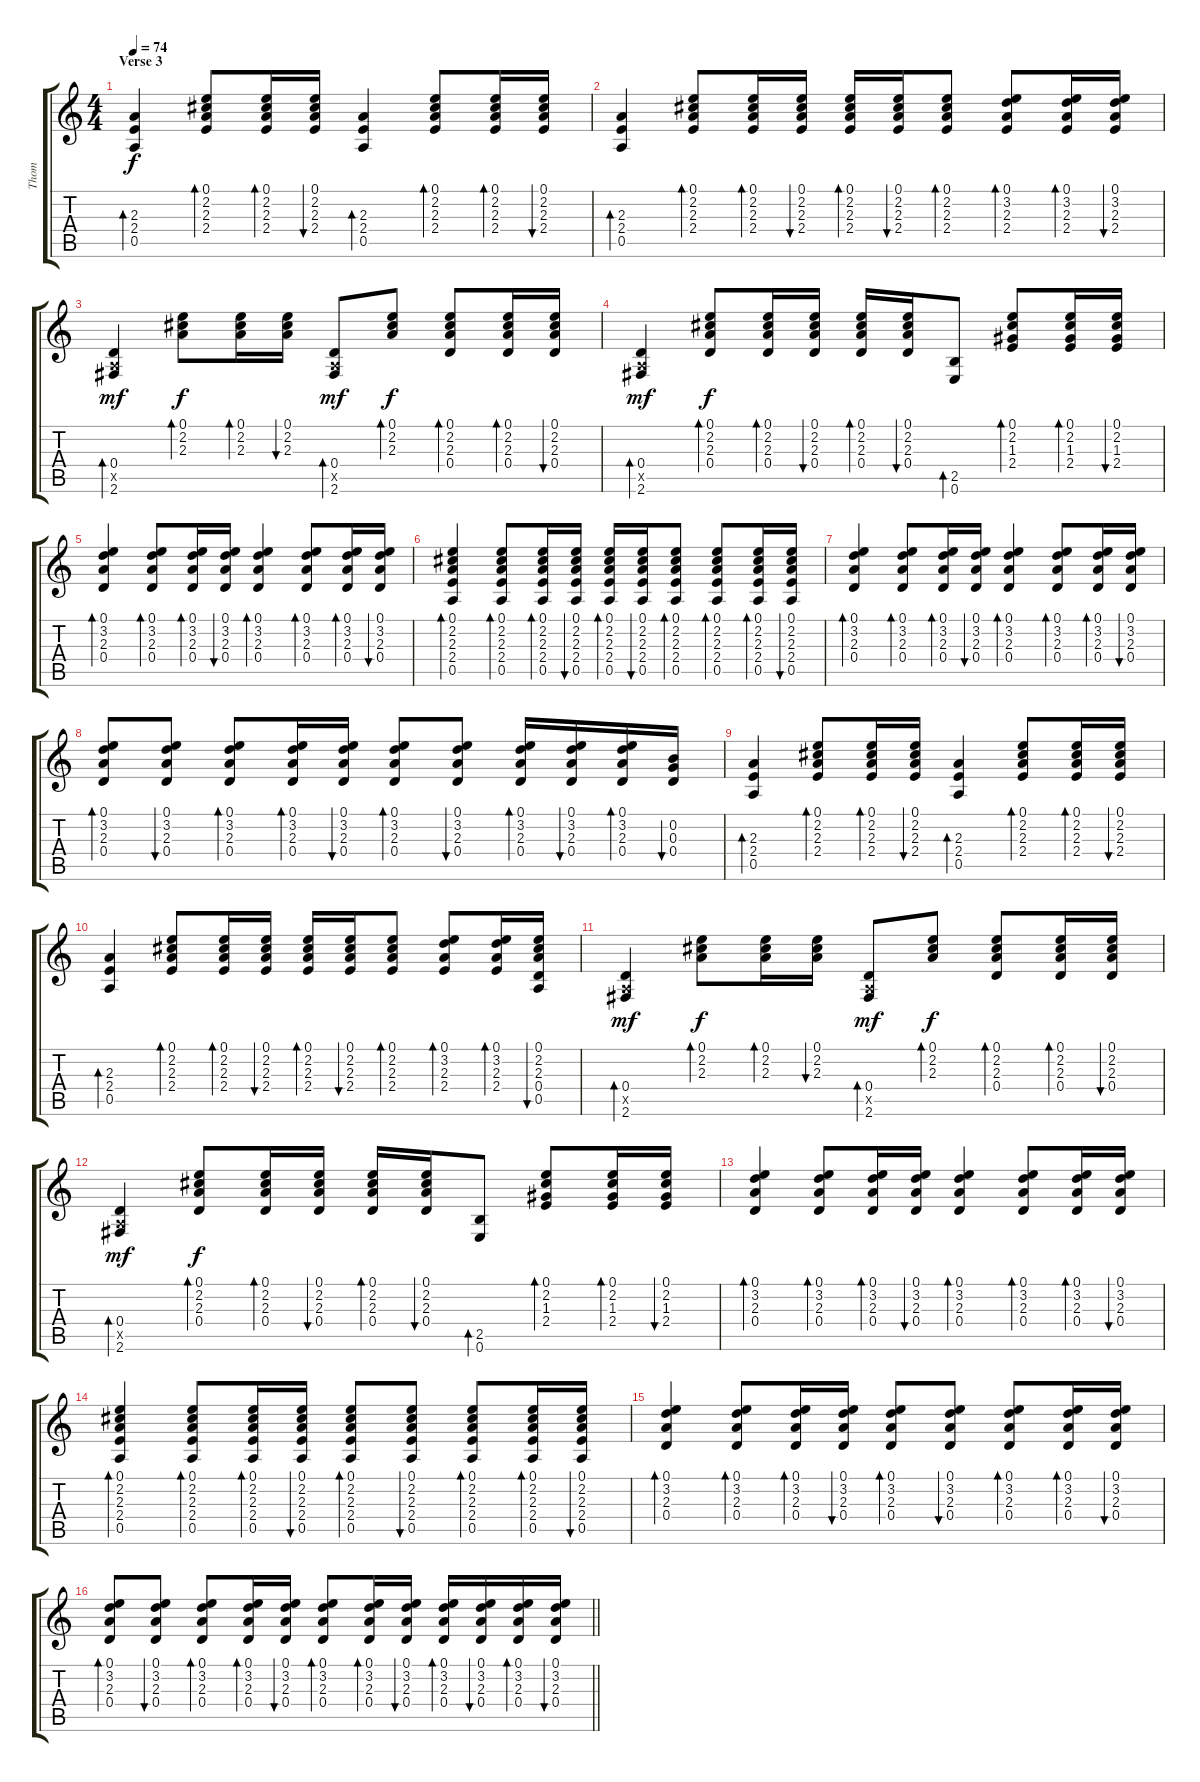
\track ("Thom" "Thom") {instrument acousticguitarsteel}
\staff {score tabs}
\tuning (E4 B3 G3 D3 A2 E2) {hide}
\ts (4 4)
\section ("" "Verse 3")
\tempo 74
\clef g2
\ks c
(2.3 2.4 0.5).4{bd 30 dy f} (0.1 2.2 2.3 2.4).8{bd 30} (0.1 2.2 2.3 2.4).16{bd 30} (0.1 2.2 2.3 2.4).16{bu 30} (2.3 2.4 0.5).4{bd 30} (0.1 2.2 2.3 2.4).8{bd 30} (0.1 2.2 2.3 2.4).16{bd 30} (0.1 2.2 2.3 2.4).16{bu 30} |
(2.3 2.4 0.5).4{bd 30} (0.1 2.2 2.3 2.4).8{bd 30} (0.1 2.2 2.3 2.4).16{bd 30} (0.1 2.2 2.3 2.4).16{bu 30} (0.1 2.2 2.3 2.4).16{bd 30} (0.1 2.2 2.3 2.4).16{bu 30} (0.1 2.2 2.3 2.4).8{bd 30} (0.1 3.2 2.3 2.4).8{bd 30} (0.1 3.2 2.3 2.4).16{bd 30} (0.1 3.2 2.3 2.4).16{bu 30} |
(0.4 0.5{x} 2.6).4{bd 30 dy mf} (0.1 2.2 2.3).8{bd 30 dy f} (0.1 2.2 2.3).16{bd 30} (0.1 2.2 2.3).16{bu 30} (0.4 0.5{x} 2.6).8{bd 30 dy mf} (0.1 2.2 2.3).8{bd 30 dy f} (0.1 2.2 2.3 0.4).8{bd 30} (0.1 2.2 2.3 0.4).16{bd 30} (0.1 2.2 2.3 0.4).16{bu 30} |
(0.4 0.5{x} 2.6).4{bd 30 dy mf} (0.1 2.2 2.3 0.4).8{bd 30 dy f} (0.1 2.2 2.3 0.4).16{bd 30} (0.1 2.2 2.3 0.4).16{bu 30} (0.1 2.2 2.3 0.4).16{bd 30} (0.1 2.2 2.3 0.4).16{bu 30} (2.5 0.6).8{bd 30} (0.1 2.2 1.3 2.4).8{bd 30} (0.1 2.2 1.3 2.4).16{bd 30} (0.1 2.2 1.3 2.4).16{bu 30} |
(0.1 3.2 2.3 0.4).4{bd 30} (0.1 3.2 2.3 0.4).8{bd 30} (0.1 3.2 2.3 0.4).16{bd 30} (0.1 3.2 2.3 0.4).16{bu 30} (0.1 3.2 2.3 0.4).4{bd 30} (0.1 3.2 2.3 0.4).8{bd 30} (0.1 3.2 2.3 0.4).16{bd 30} (0.1 3.2 2.3 0.4).16{bu 30} |
(0.1 2.2 2.3 2.4 0.5).4{bd 30} (0.1 2.2 2.3 2.4 0.5).8{bd 30} (0.1 2.2 2.3 2.4 0.5).16{bd 30} (0.1 2.2 2.3 2.4 0.5).16{bu 30} (0.1 2.2 2.3 2.4 0.5).16{bd 30} (0.1 2.2 2.3 2.4 0.5).16{bu 30} (0.1 2.2 2.3 2.4 0.5).8{bd 30} (0.1 2.2 2.3 2.4 0.5).8{bd 30} (0.1 2.2 2.3 2.4 0.5).16{bd 30} (0.1 2.2 2.3 2.4 0.5).16{bu 30} |
(0.1 3.2 2.3 0.4).4{bd 30} (0.1 3.2 2.3 0.4).8{bd 30} (0.1 3.2 2.3 0.4).16{bd 30} (0.1 3.2 2.3 0.4).16{bu 30} (0.1 3.2 2.3 0.4).4{bd 30} (0.1 3.2 2.3 0.4).8{bd 30} (0.1 3.2 2.3 0.4).16{bd 30} (0.1 3.2 2.3 0.4).16{bu 30} |
(0.1 3.2 2.3 0.4).8{bd 30} (0.1 3.2 2.3 0.4).8{bu 30} (0.1 3.2 2.3 0.4).8{bd 30} (0.1 3.2 2.3 0.4).16{bd 30} (0.1 3.2 2.3 0.4).16{bu 30} (0.1 3.2 2.3 0.4).8{bd 30} (0.1 3.2 2.3 0.4).8{bu 30} (0.1 3.2 2.3 0.4).16{bd 30} (0.1 3.2 2.3 0.4).16{bu 30} (0.1 3.2 2.3 0.4).16{bd 30} (0.2 0.3 0.4).16{bu 30} |
(2.3 2.4 0.5).4{bd 30} (0.1 2.2 2.3 2.4).8{bd 30} (0.1 2.2 2.3 2.4).16{bd 30} (0.1 2.2 2.3 2.4).16{bu 30} (2.3 2.4 0.5).4{bd 30} (0.1 2.2 2.3 2.4).8{bd 30} (0.1 2.2 2.3 2.4).16{bd 30} (0.1 2.2 2.3 2.4).16{bu 30} |
(2.3 2.4 0.5).4{bd 30} (0.1 2.2 2.3 2.4).8{bd 30} (0.1 2.2 2.3 2.4).16{bd 30} (0.1 2.2 2.3 2.4).16{bu 30} (0.1 2.2 2.3 2.4).16{bd 30} (0.1 2.2 2.3 2.4).16{bu 30} (0.1 2.2 2.3 2.4).8{bd 30} (0.1 3.2 2.3 2.4).8{bd 30} (0.1 3.2 2.3 2.4).16{bd 30} (0.1 2.2 2.3 0.4 0.5).16{bu 30} |
(0.4 0.5{x} 2.6).4{bd 30 dy mf} (0.1 2.2 2.3).8{bd 30 dy f} (0.1 2.2 2.3).16{bd 30} (0.1 2.2 2.3).16{bu 30} (0.4 0.5{x} 2.6).8{bd 30 dy mf} (0.1 2.2 2.3).8{bd 30 dy f} (0.1 2.2 2.3 0.4).8{bd 30} (0.1 2.2 2.3 0.4).16{bd 30} (0.1 2.2 2.3 0.4).16{bu 30} |
(0.4 0.5{x} 2.6).4{bd 30 dy mf} (0.1 2.2 2.3 0.4).8{bd 30 dy f} (0.1 2.2 2.3 0.4).16{bd 30} (0.1 2.2 2.3 0.4).16{bu 30} (0.1 2.2 2.3 0.4).16{bd 30} (0.1 2.2 2.3 0.4).16{bu 30} (2.5 0.6).8{bd 30} (0.1 2.2 1.3 2.4).8{bd 30} (0.1 2.2 1.3 2.4).16{bd 30} (0.1 2.2 1.3 2.4).16{bu 30} |
(0.1 3.2 2.3 0.4).4{bd 30} (0.1 3.2 2.3 0.4).8{bd 30} (0.1 3.2 2.3 0.4).16{bd 30} (0.1 3.2 2.3 0.4).16{bu 30} (0.1 3.2 2.3 0.4).4{bd 30} (0.1 3.2 2.3 0.4).8{bd 30} (0.1 3.2 2.3 0.4).16{bd 30} (0.1 3.2 2.3 0.4).16{bu 30} |
(0.1 2.2 2.3 2.4 0.5).4{bd 30} (0.1 2.2 2.3 2.4 0.5).8{bd 30} (0.1 2.2 2.3 2.4 0.5).16{bd 30} (0.1 2.2 2.3 2.4 0.5).16{bu 30} (0.1 2.2 2.3 2.4 0.5).8{bd 30} (0.1 2.2 2.3 2.4 0.5).8{bu 30} (0.1 2.2 2.3 2.4 0.5).8{bd 30} (0.1 2.2 2.3 2.4 0.5).16{bd 30} (0.1 2.2 2.3 2.4 0.5).16{bu 30} |
(0.1 3.2 2.3 0.4).4{bd 30} (0.1 3.2 2.3 0.4).8{bd 30} (0.1 3.2 2.3 0.4).16{bd 30} (0.1 3.2 2.3 0.4).16{bu 30} (0.1 3.2 2.3 0.4).8{bd 30} (0.1 3.2 2.3 0.4).8{bu 30} (0.1 3.2 2.3 0.4).8{bd 30} (0.1 3.2 2.3 0.4).16{bd 30} (0.1 3.2 2.3 0.4).16{bu 30} |
\barLineRight lightlight
(0.1 3.2 2.3 0.4).8{bd 30} (0.1 3.2 2.3 0.4).8{bu 30} (0.1 3.2 2.3 0.4).8{bd 30} (0.1 3.2 2.3 0.4).16{bd 30} (0.1 3.2 2.3 0.4).16{bu 30} (0.1 3.2 2.3 0.4).8{bd 30} (0.1 3.2 2.3 0.4).16{bd 30} (0.1 3.2 2.3 0.4).16{bu 30} (0.1 3.2 2.3 0.4).16{bd 30} (0.1 3.2 2.3 0.4).16{bu 30} (0.1 3.2 2.3 0.4).16{bd 30} (0.1 3.2 2.3 0.4).16{bu 30}
